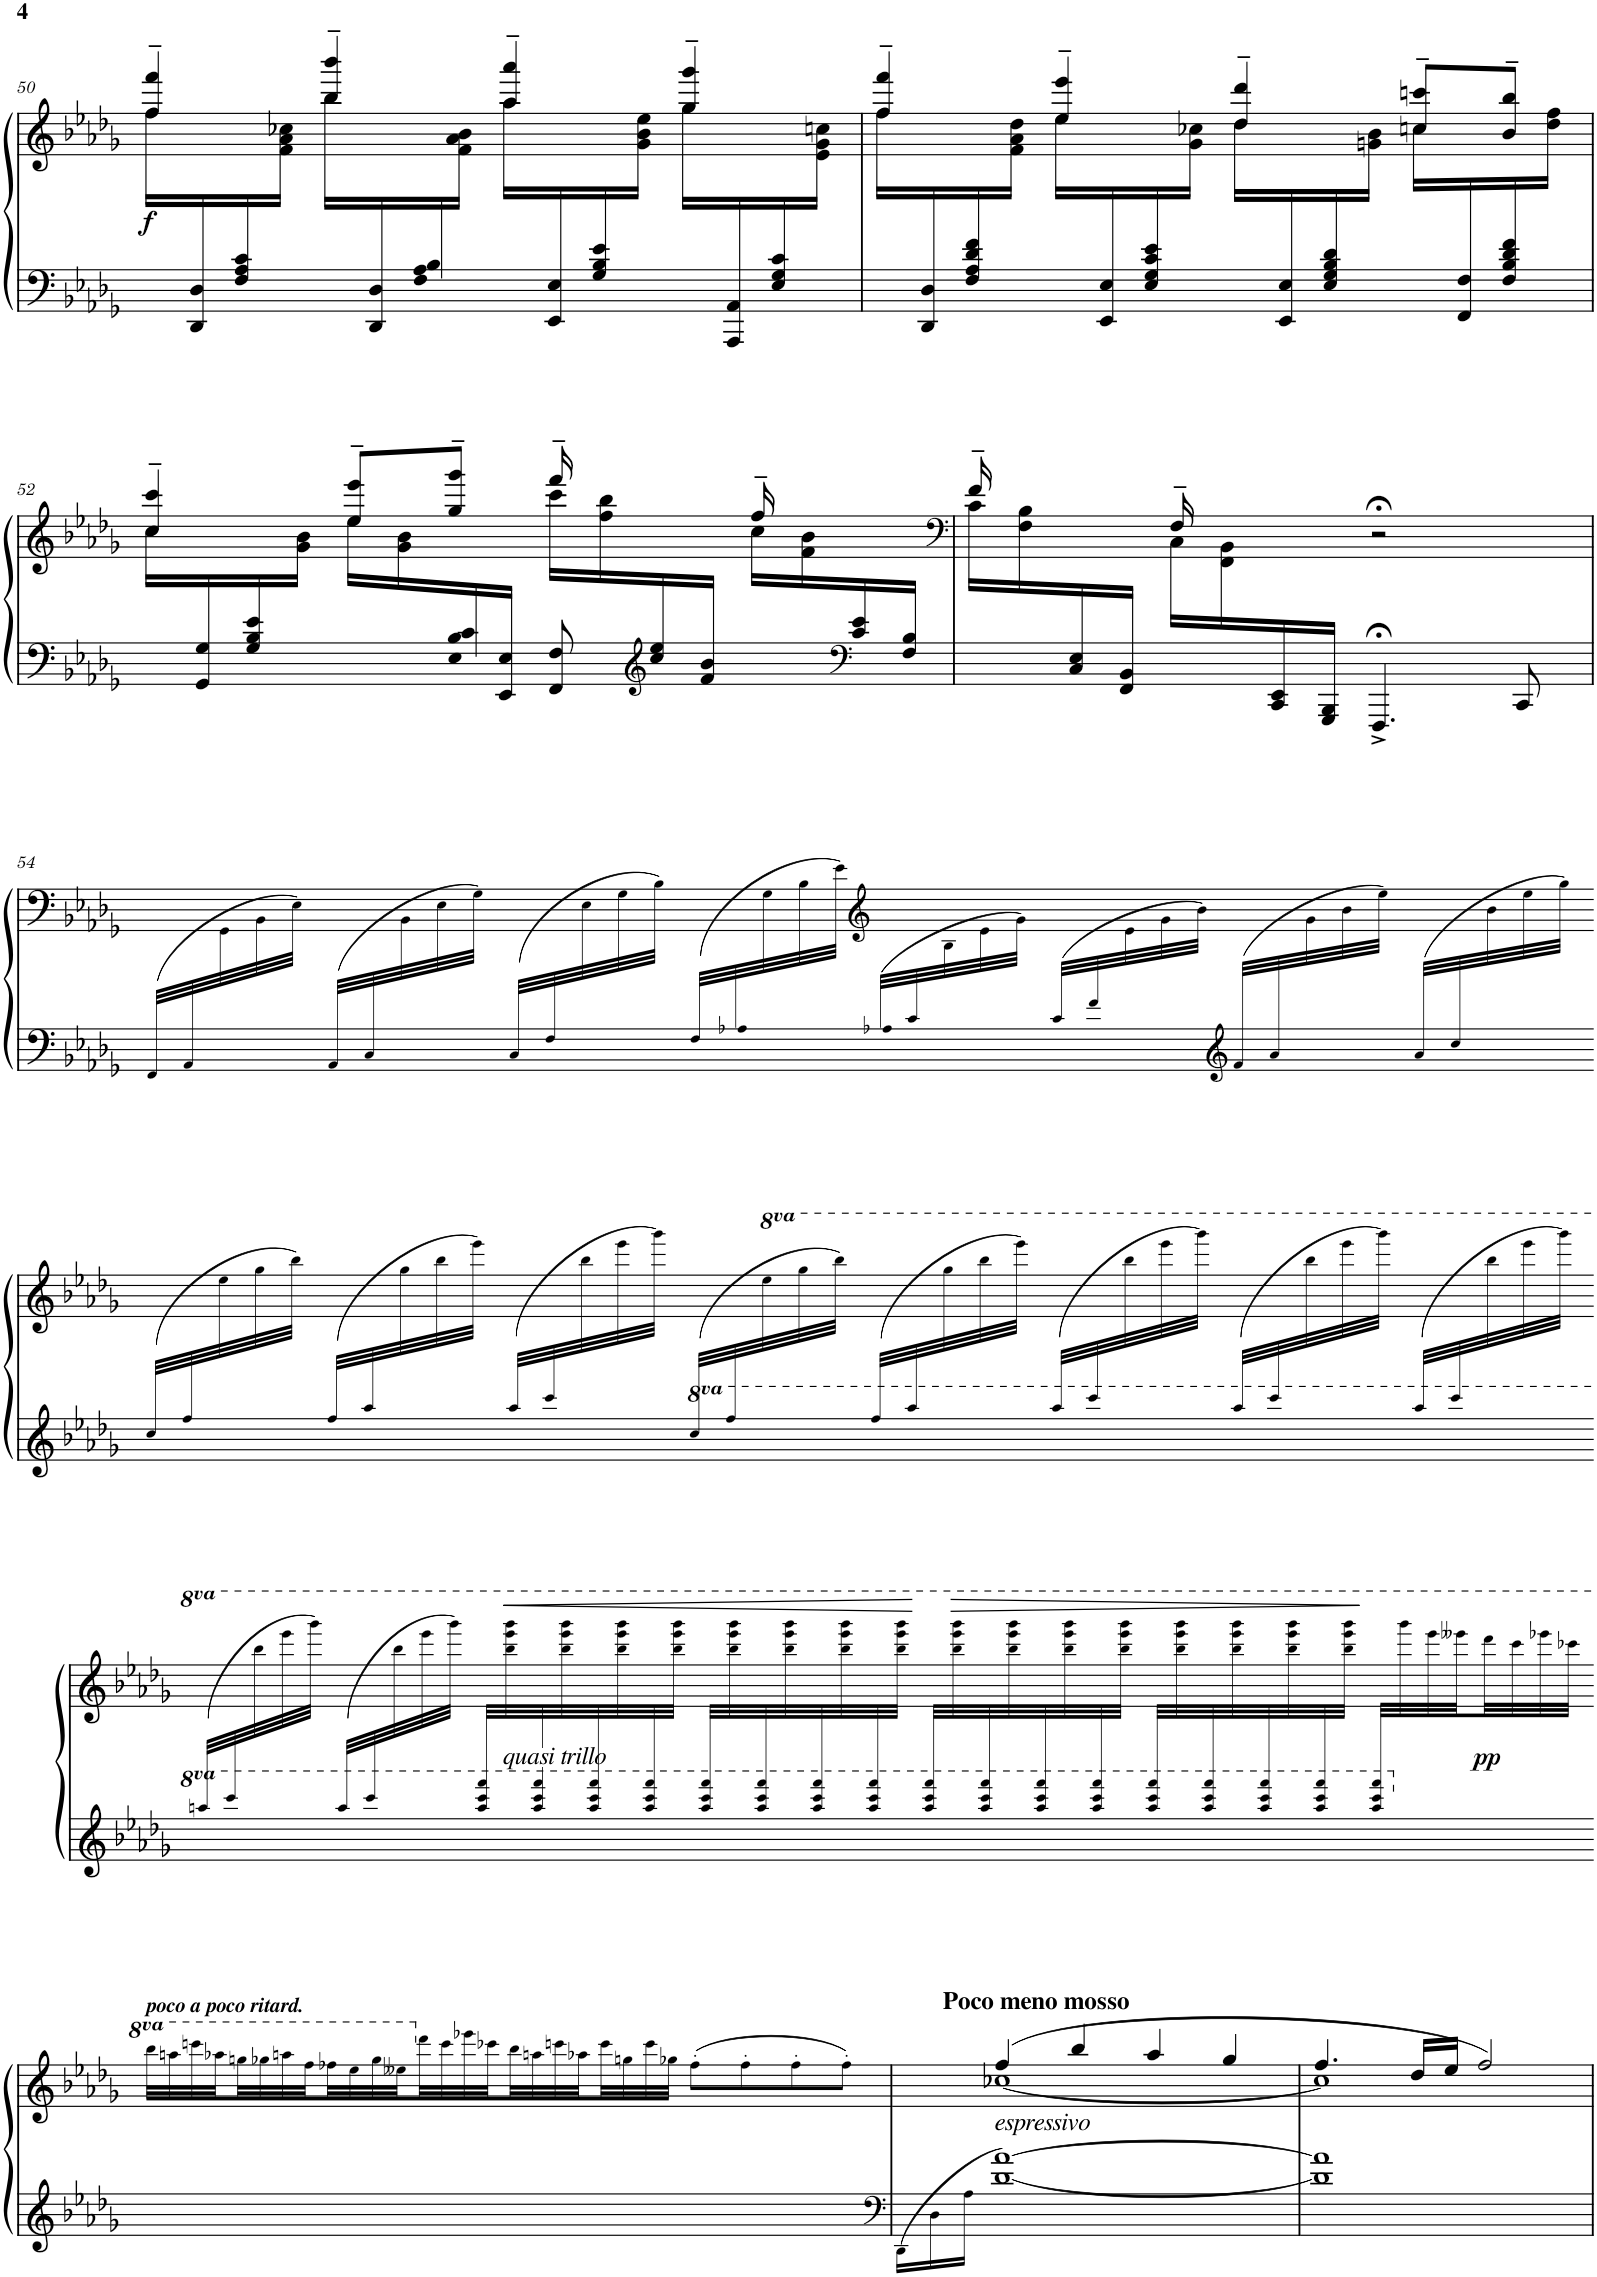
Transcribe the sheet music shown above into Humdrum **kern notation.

**kern	**kern	**dynam
*part1	*part1	*part1
*staff2	*staff1	*staff1/2
*I"鋼琴	*	*
!!LO:PB:g=z
*clefF4	*clefG2	*
*k[b-e-a-d-g-]	*k[b-e-a-d-g-]	*
*M4/4	*M4/4	*
*met(c)	*met(c)	*
=50	=50	=50
*^	*^	*
!	!	!	!	!LO:DY:b
16ryy	16ryy	4ff/~ 4fff/~	16ff\LL	f
16DD-/ 16D-/	16DD- 16D-	.	8ryy	.
16F/ 16A-/ 16c-X/	16F 16A- 16c-	.	.	.
8ryy	16ryy	.	16f\ 16a-\ 16cc-X\JJ	.
.	16ryy	4bb-/~ 4bbb-/~	16bb-\LL	.
16DDn/ 16Dn/	16DD 16D	.	8ryy	.
16F/ 16A-/ 16B-/	16F 16A- 16B-	.	.	.
8ryy	16ryy	.	16f\ 16a-\ 16b-\JJ	.
.	16ryy	4aa-/~ 4aaa-/~	16aa-\LL	.
16EE-/ 16E-/	16EE- 16E-	.	8ryy	.
16G-/ 16B-/ 16e-/	16G- 16B- 16e-	.	.	.
8ryy	16ryy	.	16g-\ 16b-\ 16ee-\JJ	.
.	16ryy	4gg-/~ 4ggg-/~	16gg-\LL	.
16AAA-/ 16AA-/	16AAA- 16AA-	.	8ryy	.
16E-/ 16G-/ 16cn/	16E- 16G- 16c	.	.	.
16ryy	16ryy	.	16e-\ 16g-\ 16ccn\JJ	.
=51	=51	=51	=51	=51
16ryy	16ryy	4ff/~ 4fff/~	16ff\LL	.
16DD-/ 16D-/	16DD- 16D-	.	8ryy	.
16F/ 16A-/ 16d-/ 16f/	16F 16A- 16d- 16f	.	.	.
8ryy	16ryy	.	16f\ 16a-\ 16dd-\JJ	.
.	16ryy	4ee-/~ 4eee-/~	16ee-\LL	.
16EE-/ 16E-/	16EE- 16E-	.	8ryy	.
16E-/ 16G-/ 16c-X/ 16e-/	16E- 16G- 16c- 16e-	.	.	.
8ryy	16ryy	.	16g-\ 16cc-X\JJ	.
.	16ryy	4dd-/~ 4ddd-/~	16dd-\LL	.
16EEn/ 16En/	16EE 16E	.	8ryy	.
16E/ 16G-/ 16B-/ 16d-/	16E 16G- 16B- 16d-	.	.	.
8ryy	16ryy	.	16gn\ 16b-\JJ	.
.	16ryy	8ccn/~ 8cccn/~L	16cc\LL	.
16FF/ 16F/	16FF 16F	.	8ryy	.
16F/ 16B-/ 16d-/ 16f/	16F 16B- 16d- 16f	8b-/~ 8bb-/~J	.	.
16ryy	16ryy	.	16dd-\ 16ff\JJ	.
!!LO:LB:g=z	!!
=52	=52	=52	=52	=52
16ryy	16ryy	4cc/~ 4ccc/~	16cc\LL	.
16GG-/ 16G-/	16GG- 16G-	.	8ryy	.
16G-/ 16B-/ 16e-/	16G- 16B- 16e-	.	.	.
8.ryy	16ryy	.	16g-\ 16b-\JJ	.
.	8ryy	8ee-/~ 8eee-/~L	16ee-\LL	.
.	.	.	16g-\ 16b-\	.
16E-/ 16B-/ 16c/	16E- 16B- 16c	8gg-/~ 8ggg-/~J	8ryy	.
16EE-/ 16E-/JJ	16EE- 16E-	.	.	.
8ryy	8FF/ 8F/	16fff~/	16ccc\LL	.
.	.	16ryy	16ff\ 16bb-\	.
*clefG2	*	*	*	*
16cc/ 16ee-/	16cc 16ee-	8ryy	8ryy	.
16f/ 16b-/JJ	16f 16b-	.	.	.
8ryy	8ryy	16ff~/	16cc\LL	.
.	.	16ryy	16f\ 16b-\	.
*clefF4	*	*	*	*
16c/ 16e-/	16c 16e-	8ryy	8ryy	.
16F/ 16B-/JJ	16F 16B-	.	.	.
=53	=53	=53	=53	=53
*	*	*clefF4	*	*
8ryy	8ryy	16f~/	16c\LL	.
.	.	16ryy	16F\ 16B-\	.
16C/ 16E-/	16C 16E-	8ryy	8ryy	.
16FF/ 16BB-/JJ	16FF 16BB-	.	.	.
8ryy	8ryy	16F~/	16C\LL	.
.	.	16ryy	16FF\ 16BB-\	.
16CC/ 16EE-/	16CC 16EE-	8ryy	2ryy	.
16GGG-/ 16BBB-/JJ	16GGG- 16BBB-	.	.	.
2ryy	4.FFF;<^/	2r;<	.	.
.	8CC/	.	8ryy	.
*	*	*v	*v	*
!!LO:LB:g=z
=54	=54	=54	=54
(32FF/LLL	32FF!	16ryy	.
32AAn/	32AA!	.	.
16.ryy	32ryy	32GG-!\	.
.	16ryy	32BB-!\	.
.	.	32E-!\JJJ)	.
(32AA/LLL	32AA!	16ryy	.
32C/	32C!	.	.
16.ryy	32ryy	32BB-!\	.
.	16ryy	32E-!\	.
.	.	32G-!\JJJ)	.
(32C/LLL	32C!	16ryy	.
32F/	32F!	.	.
16.ryy	32ryy	32E-!\	.
.	16ryy	32G-!\	.
.	.	32B-!\JJJ)	.
(32F/LLL	32F!	16ryy	.
32An/	32A-X!	.	.
16.ryy	32ryy	32G-!\	.
.	16ryy	32B-!\	.
.	.	32e-!\JJJ)	.
*	*	*clefG2	*
(32An/LLL	32A-X!	16ryy	.
32c/	32c!	.	.
16.ryy	32ryy	32B-!\	.
.	16ryy	32e-!\	.
.	.	32g-!\JJJ)	.
(32c/LLL	32c!	16ryy	.
32f/	32f!	.	.
16.ryy	32ryy	32e-!\	.
.	16ryy	32g-!\	.
.	.	32b-!\JJJ)	.
*clefG2	*	*	*
(32f/LLL	32f!	16ryy	.
32an/	32a!	.	.
16.ryy	32ryy	32g-!\	.
.	16ryy	32b-!\	.
.	.	32ee-!\JJJ)	.
(32a/LLL	32a!	16ryy	.
32cc/	32cc!	.	.
16.ryy	32ryy	32b-!\	.
.	16ryy	32ee-!\	.
.	.	32gg-!\JJJ)	.
!!LO:LB:g=z
=54X3-	=54X3-	=54X3-	=54X3-
(32cc/LLL	32cc!	16ryy	.
32ff/	32ff!	.	.
16.ryy	32ryy	32ee-!\	.
.	16ryy	32gg-!\	.
.	.	32bb-!\JJJ)	.
(32ff/LLL	32ff!	16ryy	.
32aan/	32aa!	.	.
16.ryy	32ryy	32gg-!\	.
.	16ryy	32bb-!\	.
.	.	32eee-!\JJJ)	.
(32aa/LLL	32aa!	16ryy	.
32ccc/	32ccc!	.	.
16.ryy	32ryy	32bb-!\	.
.	16ryy	32eee-!\	.
.	.	32ggg-!\JJJ)	.
*8va	*	*	*
(32cc/LLL	32ccc!	16ryy	.
32ff/	32fff!	.	.
*	*	*8va	*
16.ryy	32ryy	32eee-!\	.
.	16ryy	32ggg-!\	.
.	.	32bbb-!\JJJ)	.
(32fff/LLL	32fff!	16ryy	.
32aaa/	32aaa!	.	.
16.ryy	32ryy	32ggg-!\	.
.	16ryy	32bbb-!\	.
.	.	32eeee-!\JJJ)	.
(32aaa/LLL	32aaa!	16ryy	.
32cccc/	32cccc!	.	.
16.ryy	32ryy	32bbb-!\	.
.	16ryy	32eeee-!\	.
.	.	32gggg-!\JJJ)	.
(32aaa/LLL	32aaa!	16ryy	.
32cccc/	32cccc!	.	.
16.ryy	32ryy	32bbb-!\	.
.	16ryy	32eeee-!\	.
.	.	32gggg-!\JJJ)	.
(32aaa/LLL	32aaa!	16ryy	.
32cccc/	32cccc!	.	.
16.ryy	32ryy	32bbb-!\	.
.	16ryy	32eeee-!\	.
.	.	32gggg-!\JJJ)	.
!!LO:LB:g=z
=54X4-	=54X4-	=54X4-	=54X4-
(32aaan/LLL	32aaa!	16ryy	.
32cccc/	32cccc!	.	.
16.ryy	32ryy	32bbb-!\	.
.	16ryy	32eeee-!\	.
.	.	32gggg-!\JJJ)	.
(32aaa/LLL	32aaa!	16ryy	.
32cccc/	32cccc!	.	.
16.ryy	32ryy	32bbb-!\	.
.	16ryy	32eeee-!\	.
.	.	32gggg-!\JJJ)	.
32aaa/ 32cccc/ 32ffff/LLL	32aaa! 32cccc! 32ffff!	32ryy	.
!	!	!LO:TX:b:i:t=quasi trillo	!
!	!	!	!LO:HP:b
32ryy	32ryy	32bbb-!\ 32eeee-!\ 32gggg-!\	<
32aaa/ 32cccc/ 32ffff/	32aaa! 32cccc! 32ffff!	32ryy	.
32ryy	32ryy	32bbb-!\ 32eeee-!\ 32gggg-!\	.
32aaa/ 32cccc/ 32ffff/	32aaa! 32cccc! 32ffff!	32ryy	.
32ryy	32ryy	32bbb-!\ 32eeee-!\ 32gggg-!\	.
32aaa/ 32cccc/ 32ffff/	32aaa! 32cccc! 32ffff!	32ryy	.
32ryy	32ryy	32bbb-!\ 32eeee-!\ 32gggg-!\JJJ	.
32aaa/ 32cccc/ 32ffff/LLL	32aaa! 32cccc! 32ffff!	32ryy	.
32ryy	32ryy	32bbb-!\ 32eeee-!\ 32gggg-!\	.
32aaa/ 32cccc/ 32ffff/	32aaa! 32cccc! 32ffff!	32ryy	.
32ryy	32ryy	32bbb-!\ 32eeee-!\ 32gggg-!\	.
32aaa/ 32cccc/ 32ffff/	32aaa! 32cccc! 32ffff!	32ryy	.
32ryy	32ryy	32bbb-!\ 32eeee-!\ 32gggg-!\	.
32aaa/ 32cccc/ 32ffff/	32aaa! 32cccc! 32ffff!	32ryy	.
32ryy	32ryy	32bbb-!\ 32eeee-!\ 32gggg-!\JJJ	.
32aaa/ 32cccc/ 32ffff/LLL	32aaa! 32cccc! 32ffff!	32ryy	[
!	!	!	!LO:HP:b
32ryy	32ryy	32bbb-!\ 32eeee-!\ 32gggg-!\	>
32aaa/ 32cccc/ 32ffff/	32aaa! 32cccc! 32ffff!	32ryy	.
32ryy	32ryy	32bbb-!\ 32eeee-!\ 32gggg-!\	.
32aaa/ 32cccc/ 32ffff/	32aaa! 32cccc! 32ffff!	32ryy	.
32ryy	32ryy	32bbb-!\ 32eeee-!\ 32gggg-!\	.
32aaa/ 32cccc/ 32ffff/	32aaa! 32cccc! 32ffff!	32ryy	.
32ryy	32ryy	32bbb-!\ 32eeee-!\ 32gggg-!\JJJ	.
32aaa/ 32cccc/ 32ffff/LLL	32aaa! 32cccc! 32ffff!	32ryy	.
32ryy	32ryy	32bbb-!\ 32eeee-!\ 32gggg-!\	.
32aaa/ 32cccc/ 32ffff/	32aaa! 32cccc! 32ffff!	32ryy	.
32ryy	32ryy	32bbb-!\ 32eeee-!\ 32gggg-!\	.
32aaa/ 32cccc/ 32ffff/	32aaa! 32cccc! 32ffff!	32ryy	.
32ryy	32ryy	32bbb-!\ 32eeee-!\ 32gggg-!\	.
32aaa/ 32cccc/ 32ffff/	32aaa! 32cccc! 32ffff!	32ryy	.
32ryy	32ryy	32bbb-!\ 32eeee-!\ 32gggg-!\JJJ	.
32aaa/ 32cccc/ 32ffff/LLL	32aaa! 32cccc! 32ffff!	32ryy	]
*X8va	*	*	*
8..ryy	32ryy	32gggg-!\	.
.	8ryy	32eeee-!\	.
.	.	32eeee--X!\JJ	.
!	!	!	!LO:DY:b
.	.	32dddd-!\LL	pp
.	.	32cccc!\	.
.	16ryy	32eeee-X!\	.
.	.	32cccc-X!\JJJ	.
*v	*v	*	*
!!LO:LB:g=z
=54X5-	=54X5-	=54X5-
!	!LO:TX:a:Bi:t=poco a poco ritard.	!
1ryy	32bbb-!\LLL	.
.	32aaan!\	.
.	32ccccn!\	.
.	32aaa-X!\	.
.	32gggn!\	.
.	32ggg-X!\	.
.	32aaan!\	.
.	32fff!\JJ	.
.	32fff-X!\LL	.
.	32eee-!\	.
.	32ggg-!\	.
.	32eee--X!\	.
*	*X8va	*
.	32ddd-!\	.
.	32ccc!\	.
.	32eee-X!\	.
.	32ccc-X!\JJ	.
.	32bb-!\LL	.
.	32aan!\	.
.	32cccn!\	.
.	32aa-X!\	.
.	32ccc!\	.
.	32ggn!\	.
.	32ccc!\	.
.	32gg-X!\JJJ	.
.	(8ff-'!\L	.
.	8ff-'!\	.
8ryy	8ff-'!\	.
8ryy	8ff-'!\J)	.
=55	=55	=55
*clefF4	*	*
*	*^	*
16DD-!\LL	16ryy	8.ryy	.
16D-!\	16ryy	.	.
16A-!\JJ	16ryy	.	.
!	!LO:TX:a:B:t=Poco meno mosso	!	!
!	!LO:TX:b:i:t=espressivo	!	!
[16%13d- [16%13a-	(4ff/	[16%13cc-X	.
.	4bb-/	.	.
.	4aa-/	.	.
.	[16gg-/	.	.
=56	=56	=56	=56
1d-] 1a-]	4.ff/	1cc-]	.
.	8.gg-/]	.	.
.	16dd-/LL	.	.
.	16ee-/JJ	.	.
.	2ff/)	.	.
8.d-_ 8.a-_	.	8.cc-_	.
*	*v	*v	*
=	=	=
*-	*-	*-
